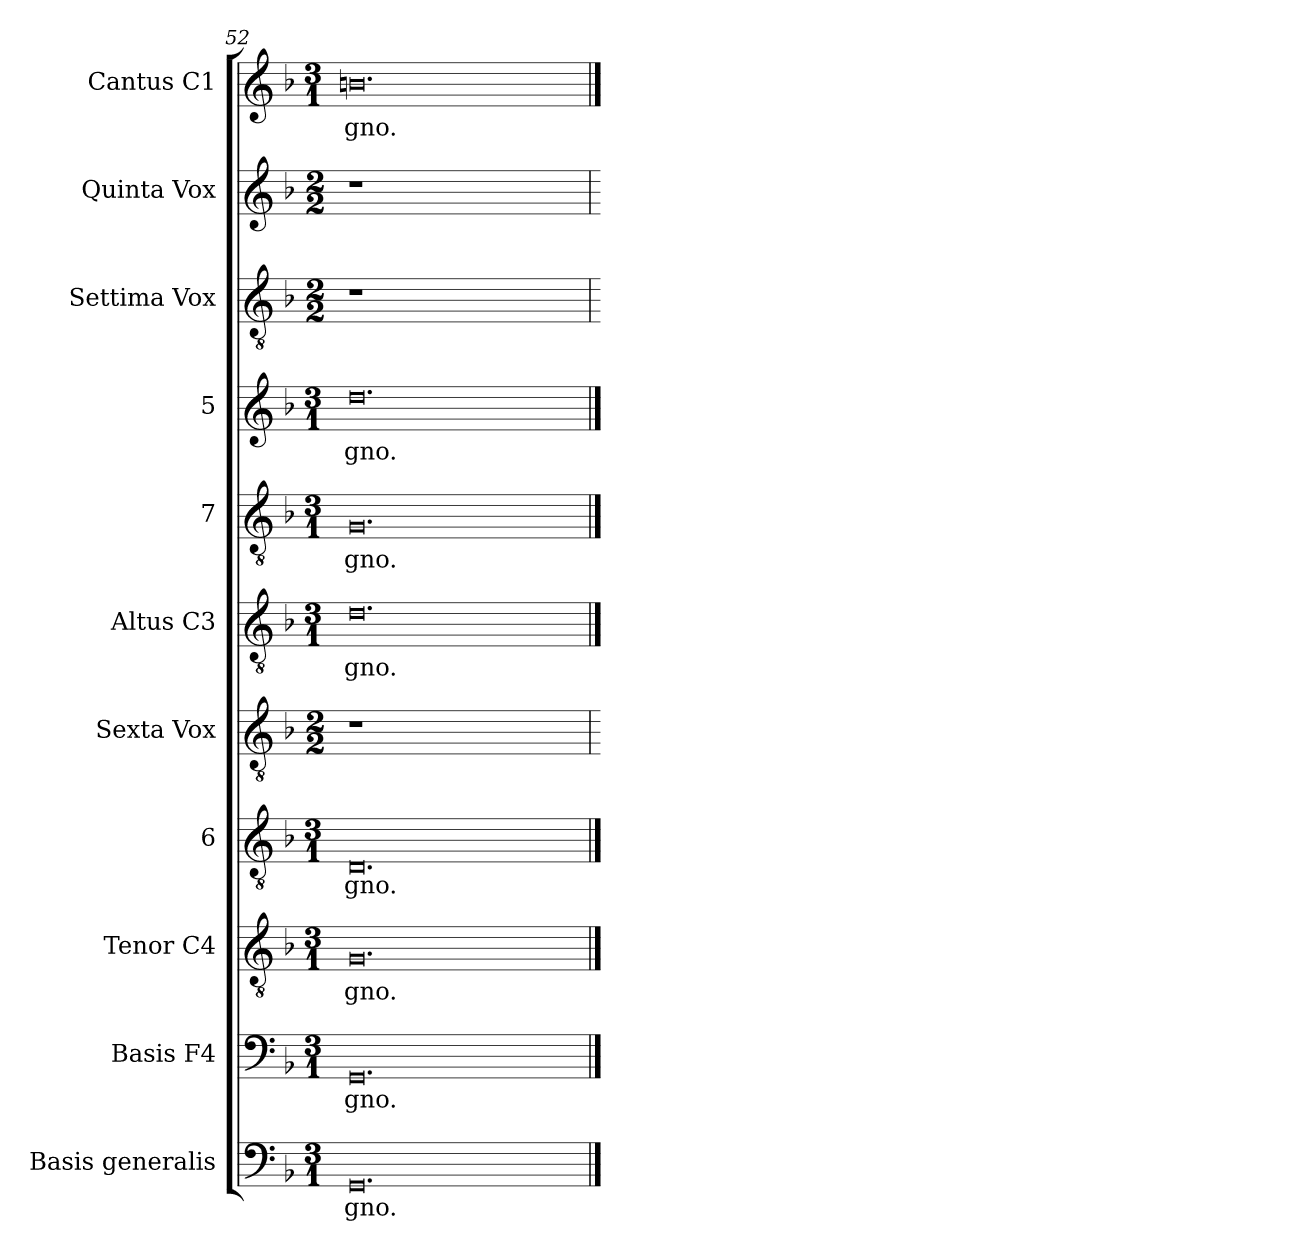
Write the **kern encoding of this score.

**kern	**text	**kern	**text	**kern	**text	**kern	**text	**kern	**kern	**text	**kern	**text	**kern	**text	**kern	**kern	**kern	**text
*part11	*part11	*part10	*part10	*part9	*part9	*part8	*part8	*part7	*part6	*part6	*part5	*part5	*part4	*part4	*part3	*part2	*part1	*part1
*staff11	*staff11	*staff10	*staff10	*staff9	*staff9	*staff8	*staff8	*staff7	*staff6	*staff6	*staff5	*staff5	*staff4	*staff4	*staff3	*staff2	*staff1	*staff1
*I"Basis  generalis	*	*I"Basis  F4	*	*I"Tenor  C4	*	*I"6	*	*I"Sexta  Vox	*I"Altus  C3	*	*I"7	*	*I"5	*	*I"Settima  Vox	*I"Quinta  Vox	*I"Cantus  C1	*
*	*	*I'B	*	*I'T	*	*	*	*	*I'A	*	*	*	*	*	*	*	*I'C	*
*clefF4	*	*clefF4	*	*clefGv2	*	*clefGv2	*	*clefGv2	*clefGv2	*	*clefGv2	*	*clefG2	*	*clefGv2	*clefG2	*clefG2	*
*k[b-]	*	*k[b-]	*	*k[b-]	*	*k[b-]	*	*k[b-]	*k[b-]	*	*k[b-]	*	*k[b-]	*	*k[b-]	*k[b-]	*k[b-]	*
*F:	*	*F:	*	*F:	*	*F:	*	*F:	*F:	*	*F:	*	*F:	*	*F:	*F:	*F:	*
*M3/1	*	*M3/1	*	*M3/1	*	*M3/1	*	*M2/2	*M3/1	*	*M3/1	*	*M3/1	*	*M2/2	*M2/2	*M3/1	*
=52	=52	=52	=52	=52	=52	=52	=52	=52	=52	=52	=52	=52	=52	=52	=52	=52	=52	=52
!	!LO:LY:a:cj	!	!LO:LY:b:cj	!	!LO:LY:b:cj	!	!LO:LY:b:cj	!	!	!LO:LY:b:cj	!	!LO:LY:b:cj	!	!LO:LY:b:cj	!	!	!	!LO:LY:b:cj
0.GG	-gno.	0.GG	-gno.	0.G	-gno.	0.D	-gno.	1r	0.d	-gno.	0.G	-gno.	0.dd	-gno.	1r	1r	0.bn	-gno.
.	.	.	.	.	.	.	.	0ryy	.	.	.	.	.	.	0ryy	0ryy	.	.
==	==	==	==	==	==	==	==	=	==	==	==	==	==	==	=	=	==	==
*-	*-	*-	*-	*-	*-	*-	*-	*-	*-	*-	*-	*-	*-	*-	*-	*-	*-	*-
